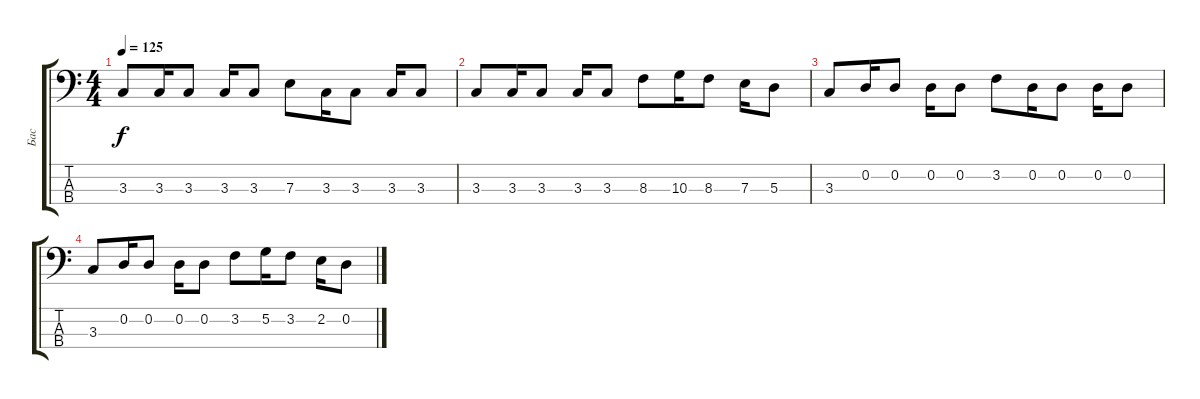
\track ("Бас" "Бас") {instrument electricbassfinger}
\staff {score tabs}
\tuning (G2 D2 A1 E1) {hide}
\ts (4 4)
\tempo 125
\clef f4
\ks c
3.3.8{dy f} 3.3.16 3.3.8 3.3.16 3.3.8 7.3.8 3.3.16 3.3.8 3.3.16 3.3.8 |
3.3.8 3.3.16 3.3.8 3.3.16 3.3.8 8.3.8 10.3.16 8.3.8 7.3.16 5.3.8 |
3.3.8 0.2.16 0.2.8 0.2.16 0.2.8 3.2.8 0.2.16 0.2.8 0.2.16 0.2.8 |
3.3.8 0.2.16 0.2.8 0.2.16 0.2.8 3.2.8 5.2.16 3.2.8 2.2.16 0.2.8
